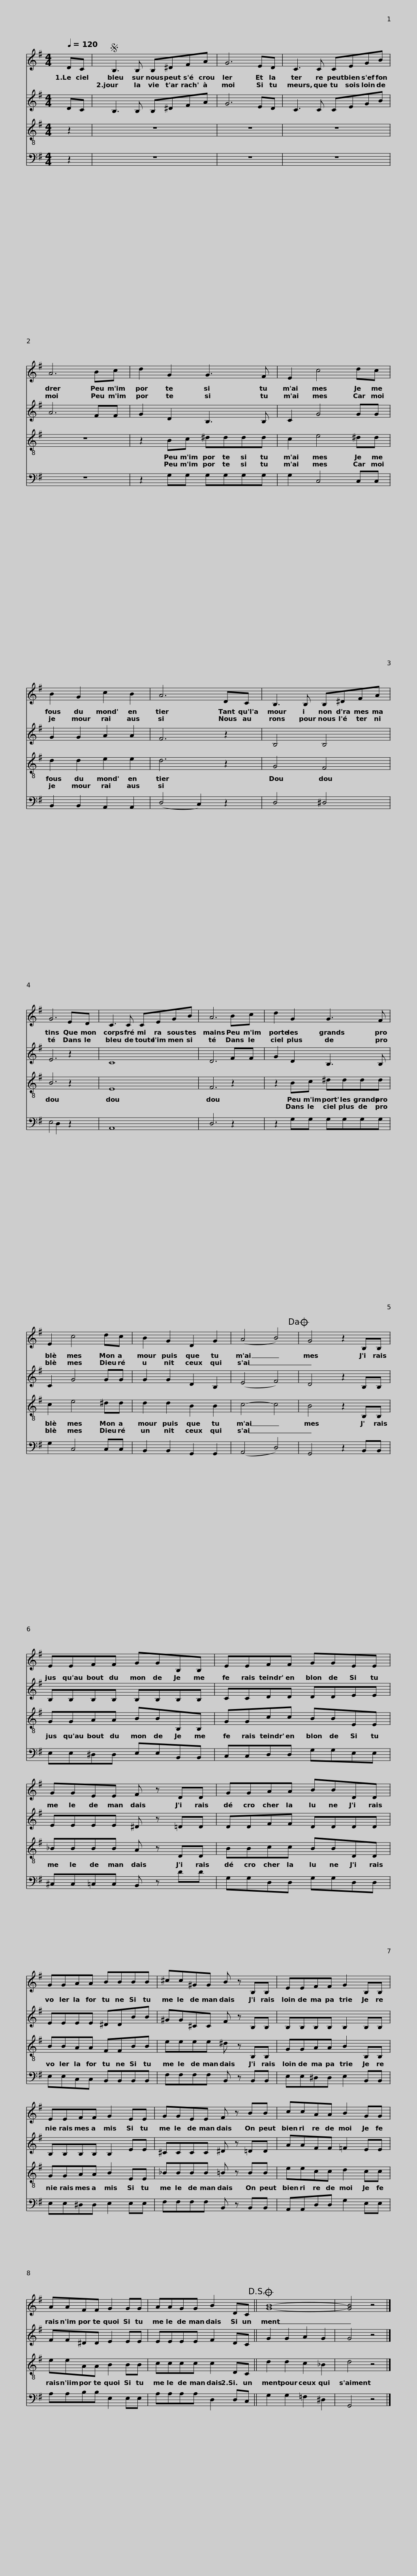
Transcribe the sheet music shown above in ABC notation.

X:1
%%score 1 2 3 4
L:1/8
Q:1/4=120
M:4/4
I:linebreak $
K:G
V:1 treble
V:2 treble
V:3 treble-8
V:4 bass
V:1
 DC |S B,3 B, B,^DFA | G6 ED | C3 C CEGB | A6 Bc |$ %5
 d2 G2 G3 F | E2 c4 dc | B2 G2 c2 B2 | A6 DC | B,3 B, B,^DFA |$ %10
 G6 ED | C3 C CEGB | A6 Bc | d2 G2 G3 F | E2 c4 dc |$ %15
 B2 G2 D2 G2 | (A4 B4)!dacoda! | G4 z2 B,B, | EEFF GGB,B, | EEFF GGEE |$ %20
 GGEE F z DD | GGAA BBDD | GGAA BBBB | ^cc^GG B z B,B, |$ EEFF G2 B,B, | %25
 EEFF G2 EE | GGEE F z BB | ccAA B2 GG |$ AAFF G2 GG | AAGG B2 DC!D.S.! || %30
O [GB]8- | [GB]4 z4 |] %32
V:2
 DC | B,3 B, B,^DFA | G6 ED | C3 C CEGB | A6 FF |$ %5
 G2 D2 B,3 B, | C2 G4 GG | G2 G2 A2 A2 | F6 z2 | B,4 B,4 |$ %10
 E6 z2 | C8 | D6 FF | G2 D2 B,3 B, | C2 G4 GG |$ %15
 G2 G2 D2 B,2 | (E4 F4) | D4 z2 B,B, | B,B,B,B, B,B,B,B, | CCDD DDEE |$ %20
 EEEE ^D z =DD | DDFF DDDD | EEEE ^DDBB | ^GG^CC F z B,B, |$ B,B,B,B, B,2 B,B, | %25
 B,B,B,B, B,2 EE | ^CCCC ^D z =DD | AAFF =F2 EE |$ FF^DD E2 EE | EEEE F2 DC || %30
 G2 G2 A2 G2 | G4 z4 |] %32
V:3
 z2 | z8 | z8 | z8 | z8 |$ %5
 z2 Bc ^dddd | c2 e4 ^dd | d2 d2 e2 e2 | d6 z2 | G4 F4 |$ %10
 B6 z2 | E8 | F6 z2 | z2 Bc ^dddd | c2 e4 ^dd |$ %15
 d2 d2 B2 B2 | c4- c4 | B4 z2 B,B, | GGAA BBB,B, | GGcc BBEE |$ %20
 _BBBB A z DD | BBcc BBDD | BBAA FFBB | eeee ^d z B,B, |$ GGAA B2 B,B, | %25
 GGAA B2 EE | _BBBB =B z BB | eecc d2 cc |$ eeAA B2 BB | cccc c2 DC || %30
 d2 d2 c2 _B2 | d4 z4 |] %32
V:4
 z2 | z8 | z8 | z8 | z8 |$ %5
 z2 G,G, G,G,G,G, | G,2 C,4 C,C, | B,,2 B,,2 A,,2 A,,2 | (D,4 C,2) z2 | D,4 ^D,4 |$ %10
 E,4 D,2 z2 | A,,8 | D,6 z2 | z2 G,G, G,G,G,G, | G,2 C,4 C,C, |$ %15
 B,,2 B,,2 G,,2 G,,2 | (A,,4 D,4) | G,,4 z2 B,,B,, | E,E,^D,D, E,E,B,,B,, | C,C,D,D, G,G,E,E, |$ %20
 ^C,C,=C,C, B,, z DD | G,G,D,D, G,G,D,D, | E,E,C,C, B,,B,,B,,B,, | F,F,F,F, B,, z B,,B,, |$ E,E,^D,D, E,2 B,,B,, | %25
 E,E,^D,D, E,2 E,E, | F,F,F,F, B,, z B,,B,, | A,,A,,D,D, G,2 E,E, |$ A,A,B,B, E,2 E,E, | A,A,A,A, D,2 D,C, || %30
 G,2 G,2 =F,2 ^D,2 | G,,4 z4 |] %32
